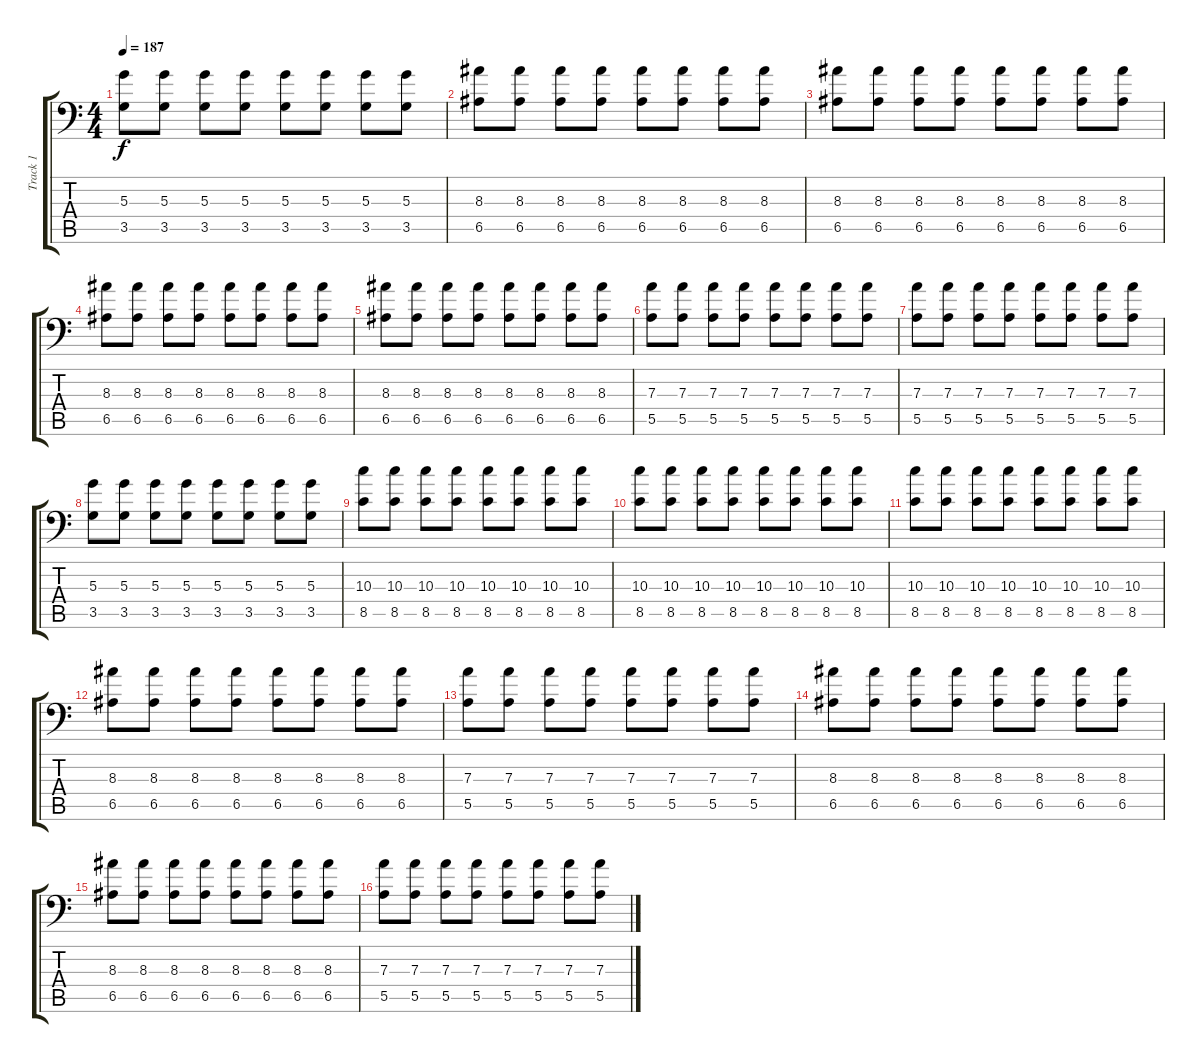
\track ("Track 1" "Track 1") {instrument distortionguitar}
\staff {score tabs}
\tuning (B3 Gb3 D3 A2 E2 A1) {hide}
\ts (4 4)
\tempo 187
\clef f4
\ks c
(5.3 3.5).8{dy f} (5.3 3.5).8 (5.3 3.5).8 (5.3 3.5).8 (5.3 3.5).8 (5.3 3.5).8 (5.3 3.5).8 (5.3 3.5).8 |
(8.3 6.5).8 (8.3 6.5).8 (8.3 6.5).8 (8.3 6.5).8 (8.3 6.5).8 (8.3 6.5).8 (8.3 6.5).8 (8.3 6.5).8 |
(8.3 6.5).8 (8.3 6.5).8 (8.3 6.5).8 (8.3 6.5).8 (8.3 6.5).8 (8.3 6.5).8 (8.3 6.5).8 (8.3 6.5).8 |
(8.3 6.5).8 (8.3 6.5).8 (8.3 6.5).8 (8.3 6.5).8 (8.3 6.5).8 (8.3 6.5).8 (8.3 6.5).8 (8.3 6.5).8 |
(8.3 6.5).8 (8.3 6.5).8 (8.3 6.5).8 (8.3 6.5).8 (8.3 6.5).8 (8.3 6.5).8 (8.3 6.5).8 (8.3 6.5).8 |
(7.3 5.5).8 (7.3 5.5).8 (7.3 5.5).8 (7.3 5.5).8 (7.3 5.5).8 (7.3 5.5).8 (7.3 5.5).8 (7.3 5.5).8 |
(7.3 5.5).8 (7.3 5.5).8 (7.3 5.5).8 (7.3 5.5).8 (7.3 5.5).8 (7.3 5.5).8 (7.3 5.5).8 (7.3 5.5).8 |
(5.3 3.5).8 (5.3 3.5).8 (5.3 3.5).8 (5.3 3.5).8 (5.3 3.5).8 (5.3 3.5).8 (5.3 3.5).8 (5.3 3.5).8 |
(10.3 8.5).8 (10.3 8.5).8 (10.3 8.5).8 (10.3 8.5).8 (10.3 8.5).8 (10.3 8.5).8 (10.3 8.5).8 (10.3 8.5).8 |
(10.3 8.5).8 (10.3 8.5).8 (10.3 8.5).8 (10.3 8.5).8 (10.3 8.5).8 (10.3 8.5).8 (10.3 8.5).8 (10.3 8.5).8 |
(10.3 8.5).8 (10.3 8.5).8 (10.3 8.5).8 (10.3 8.5).8 (10.3 8.5).8 (10.3 8.5).8 (10.3 8.5).8 (10.3 8.5).8 |
(8.3 6.5).8 (8.3 6.5).8 (8.3 6.5).8 (8.3 6.5).8 (8.3 6.5).8 (8.3 6.5).8 (8.3 6.5).8 (8.3 6.5).8 |
(7.3 5.5).8 (7.3 5.5).8 (7.3 5.5).8 (7.3 5.5).8 (7.3 5.5).8 (7.3 5.5).8 (7.3 5.5).8 (7.3 5.5).8 |
(8.3 6.5).8 (8.3 6.5).8 (8.3 6.5).8 (8.3 6.5).8 (8.3 6.5).8 (8.3 6.5).8 (8.3 6.5).8 (8.3 6.5).8 |
(8.3 6.5).8 (8.3 6.5).8 (8.3 6.5).8 (8.3 6.5).8 (8.3 6.5).8 (8.3 6.5).8 (8.3 6.5).8 (8.3 6.5).8 |
(7.3 5.5).8 (7.3 5.5).8 (7.3 5.5).8 (7.3 5.5).8 (7.3 5.5).8 (7.3 5.5).8 (7.3 5.5).8 (7.3 5.5).8
